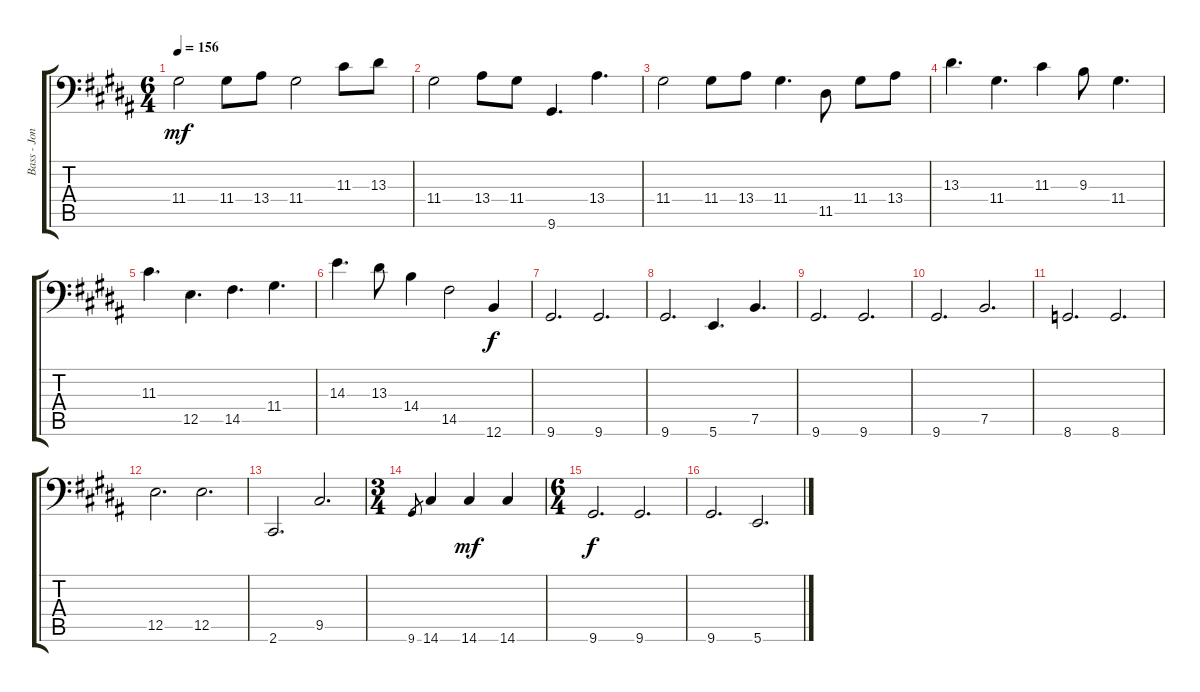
\track ("Bass - Jon Stockman " "Bass - Jon") {instrument electricbassfinger}
\staff {score tabs}
\tuning (C3 G2 D2 A1 E1 B0) {hide}
\ts (6 4)
\tempo 156
\clef f4
\ks b
11.4.2{dy mf} 11.4.8 13.4.8 11.4.2 11.3.8 13.3.8 |
11.4.2 13.4.8 11.4.8 9.6.4{d} 13.4.4{d} |
11.4.2 11.4.8 13.4.8 11.4.4{d} 11.5.8 11.4.8 13.4.8 |
13.3.4{d} 11.4.4{d} 11.3.4 9.3.8 11.4.4{d} |
11.3.4{d} 12.5.4{d} 14.5.4{d} 11.4.4{d} |
14.3.4{d} 13.3.8 14.4.4 14.5.2 12.6.4{dy f} |
9.6.2{d} 9.6.2{d} |
9.6.2{d} 5.6.4{d} 7.5.4{d} |
9.6.2{d} 9.6.2{d} |
9.6.2{d} 7.5.2{d} |
8.6.2{d} 8.6.2{d} |
12.5.2{d} 12.5.2{d} |
2.6.2{d} 9.5.2{d} |
\ts (3 4)
9.6.8{gr} 14.6.4 14.6.4{dy mf} 14.6.4 |
\ts (6 4)
9.6.2{d dy f} 9.6.2{d} |
9.6.2{d} 5.6.2{d}
